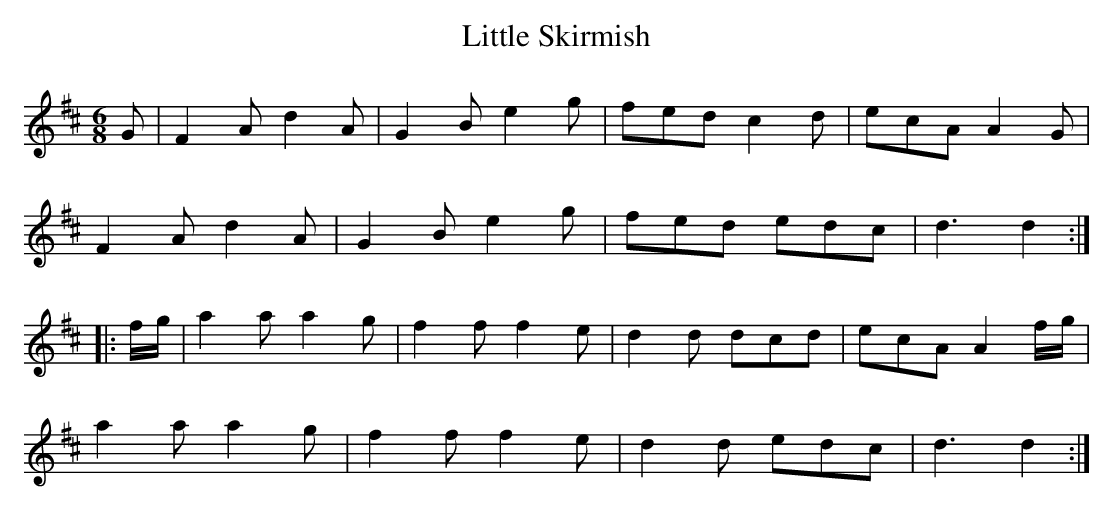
X:1
T:Little Skirmish
M:6/8
L:1/8
K:D
G | F2A d2A | G2B e2g | fed c2d | ecA A2G |
F2A d2A | G2B e2g | fed edc | d3 d2 :|
|: f/g/ | a2a a2g | f2f f2e | d2d dcd | ecA A2 f/g/ |
a2a a2g | f2f f2e | d2d edc | d3 d2 :|
